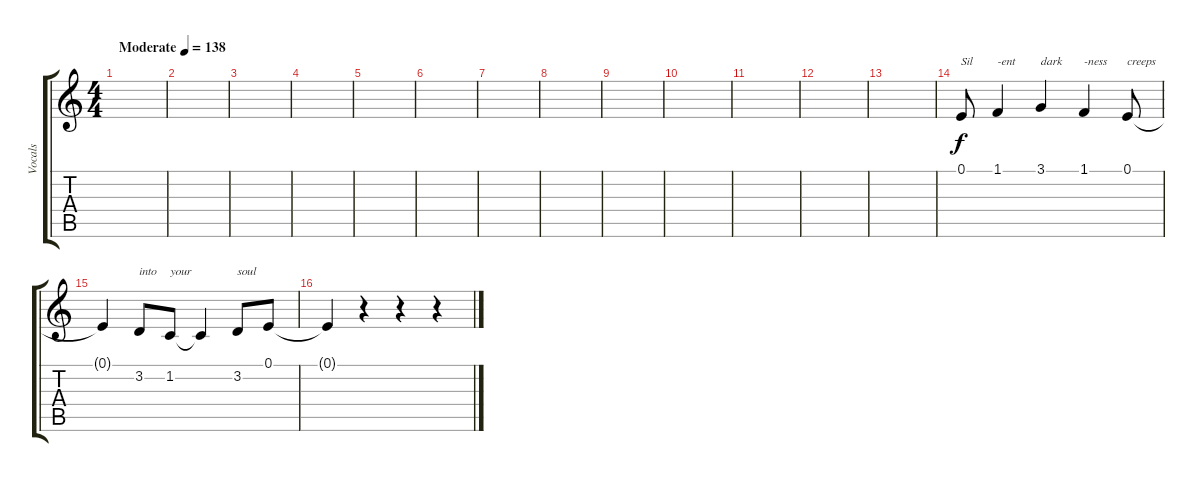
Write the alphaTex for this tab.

\track ("Vocals" "Vocals") {instrument tenorsax}
\staff {score tabs}
\tuning (E4 B3 G3 D3 A2 E2) {hide}
\ts (4 4)
\tempo (138 "Moderate")
\clef g2
\ks c
|
|
|
|
|
|
|
|
|
|
|
|
|
0.1.8{txt "Sil"} 1.1.4{txt "-ent"} 3.1.4{txt "dark"} 1.1.4{txt "-ness"} 0.1.8{txt "creeps"} |
0.1{t}.4 3.2.8{txt "into"} 1.2.8{txt "your"} 1.2{t}.4 3.2.8{txt "soul"} 0.1.8 |
0.1{t}.4 r.4 r.4 r.4
